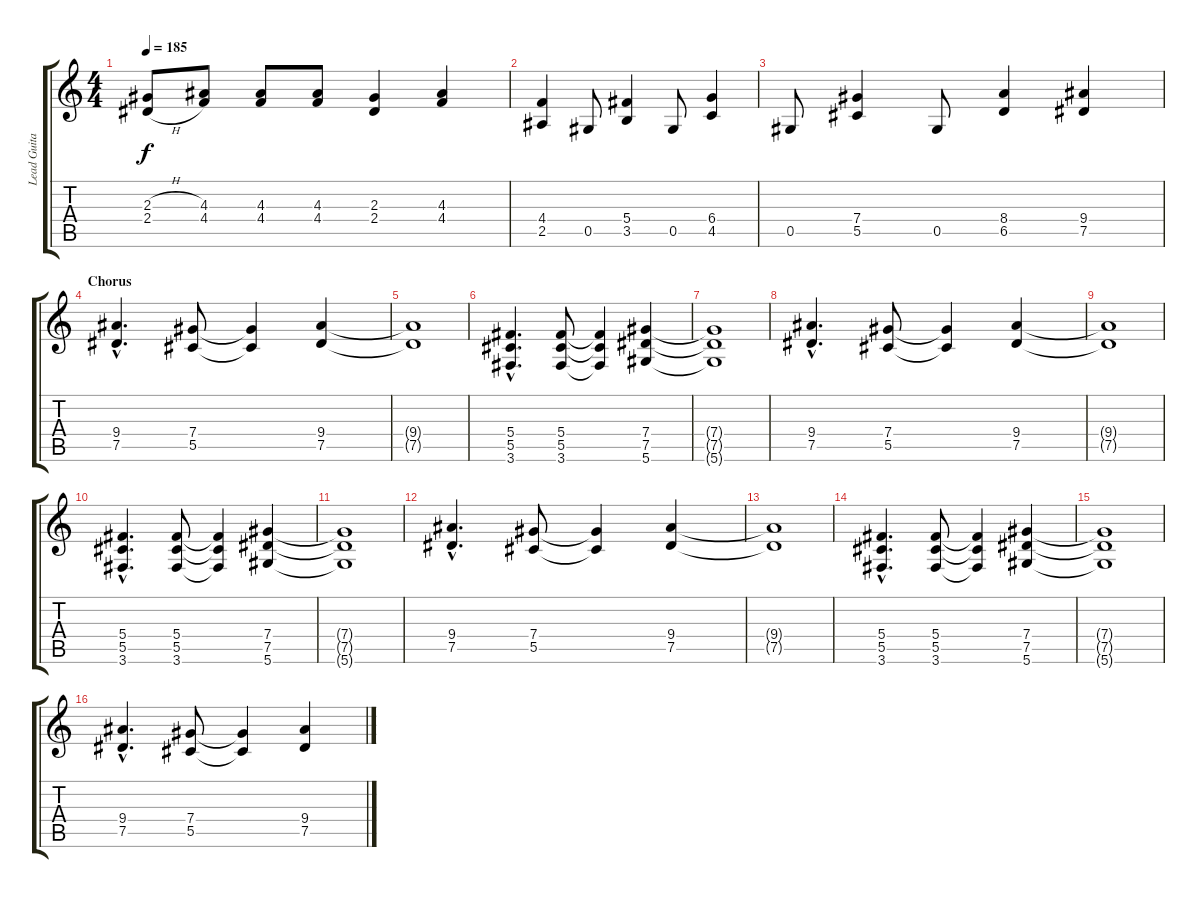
\track ("Lead Guitar" "Lead Guita") {instrument distortionguitar}
\staff {score tabs}
\tuning (Eb4 Bb3 Gb3 Db3 Ab2 Eb2) {hide}
\ts (4 4)
\tempo 185
\clef g2
\ks c
(2.3{h} 2.4{h}).8{dy f} (4.3 4.4).8 (4.3 4.4).8 (4.3 4.4).8 (2.3 2.4).4 (4.3 4.4).4 |
(4.4 2.5).4 0.5.8 (5.4 3.5).4 0.5.8 (6.4 4.5).4 |
0.5.8 (7.4 5.5).4 0.5.8 (8.4 6.5).4 (9.4 7.5).4 |
\section ("" "Chorus")
(9.4{hac} 7.5{hac}).4{d} (7.4 5.5).8 (7.4{t} 5.5{t}).4 (9.4 7.5).4 |
(9.4{t} 7.5{t}).1 |
(5.4{hac} 5.5{hac} 3.6{hac}).4{d} (5.4 5.5 3.6).8 (5.4{t} 5.5{t} 3.6{t}).4 (7.4 7.5 5.6).4 |
(7.4{t} 7.5{t} 5.6{t}).1 |
(9.4{hac} 7.5{hac}).4{d} (7.4 5.5).8 (7.4{t} 5.5{t}).4 (9.4 7.5).4 |
(9.4{t} 7.5{t}).1 |
(5.4{hac} 5.5{hac} 3.6{hac}).4{d} (5.4 5.5 3.6).8 (5.4{t} 5.5{t} 3.6{t}).4 (7.4 7.5 5.6).4 |
(7.4{t} 7.5{t} 5.6{t}).1 |
(9.4{hac} 7.5{hac}).4{d} (7.4 5.5).8 (7.4{t} 5.5{t}).4 (9.4 7.5).4 |
(9.4{t} 7.5{t}).1 |
(5.4{hac} 5.5{hac} 3.6{hac}).4{d} (5.4 5.5 3.6).8 (5.4{t} 5.5{t} 3.6{t}).4 (7.4 7.5 5.6).4 |
(7.4{t} 7.5{t} 5.6{t}).1 |
(9.4{hac} 7.5{hac}).4{d} (7.4 5.5).8 (7.4{t} 5.5{t}).4 (9.4 7.5).4
